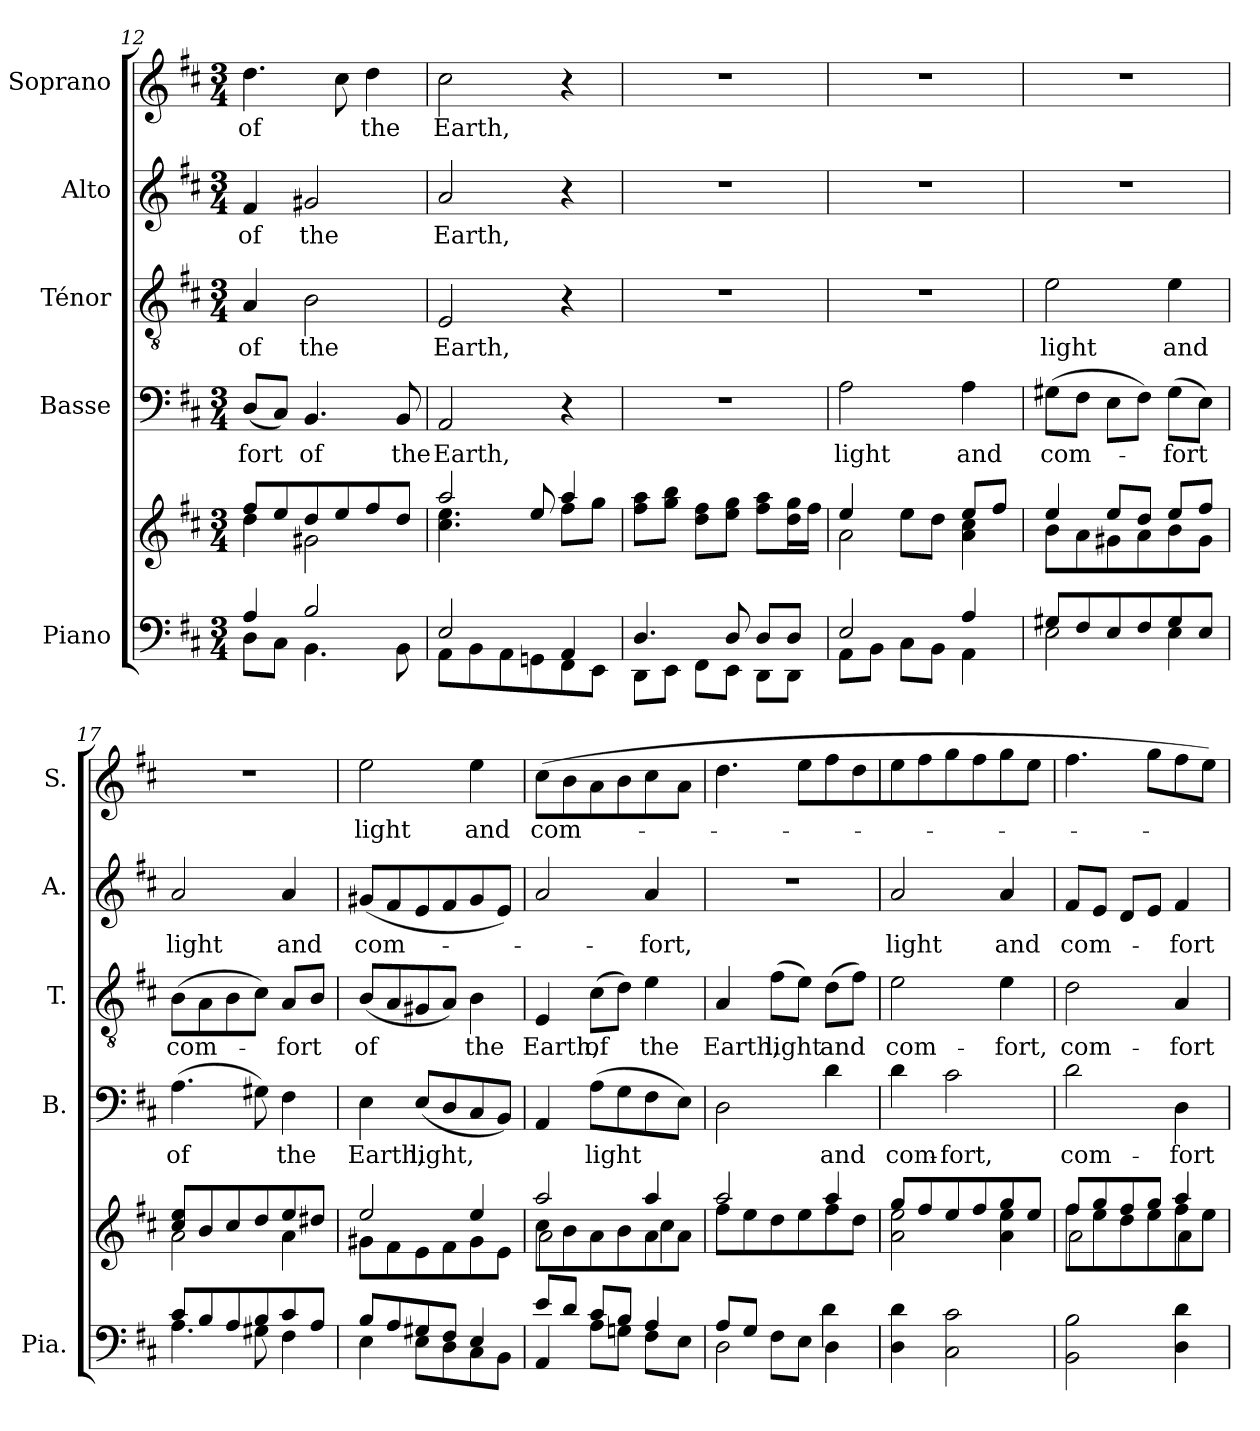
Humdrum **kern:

**kern	**kern	**kern	**text	**kern	**text	**kern	**text	**kern	**text
*part5	*part5	*part4	*part4	*part3	*part3	*part2	*part2	*part1	*part1
*staff6	*staff5	*staff4	*staff4	*staff3	*staff3	*staff2	*staff2	*staff1	*staff1
*I"Piano	*	*I"Basse	*	*I"Ténor	*	*I"Alto	*	*I"Soprano	*
*I'Pia.	*	*I'B.	*	*I'T.	*	*I'A.	*	*I'S.	*
*clefF4	*clefG2	*clefF4	*	*clefGv2	*	*clefG2	*	*clefG2	*
*k[f#c#]	*k[f#c#]	*k[f#c#]	*	*k[f#c#]	*	*k[f#c#]	*	*k[f#c#]	*
*M3/4	*M3/4	*M3/4	*	*M3/4	*	*M3/4	*	*M3/4	*
=12	=12	=12	=12	=12	=12	=12	=12	=12	=12
*^	*^	*	*	*	*	*	*	*	*
!	!	!	!	!	!LO:LY:b	!	!LO:LY:b	!	!LO:LY:b	!	!LO:LY:b
8D\L	4A/	8ff#/L	4dd\	(<8D/L	-fort	4A/	of	4f#/	of	4.dd\	of
8C#\J	.	8ee/	.	8C#/J)	.	.	.	.	.	.	.
!	!	!	!	!	!LO:LY:b	!	!LO:LY:b	!	!LO:LY:b	!	!
4.BB\	2B/	8dd/	2g#X\	4.BB/	of	2B\	the	2g#X/	the	.	.
.	.	8ee/	.	.	.	.	.	.	.	8cc#\	.
!	!	!	!	!	!	!	!	!	!	!	!LO:LY:b
.	.	8ff#/	.	.	.	.	.	.	.	4dd\	the
!	!	!	!	!	!LO:LY:b	!	!	!	!	!	!
8BB\	.	8dd/J	.	8BB/	the	.	.	.	.	.	.
=13	=13	=13	=13	=13	=13	=13	=13	=13	=13	=13	=13
!	!	!	!	!	!LO:LY:b	!	!LO:LY:b	!	!LO:LY:b	!	!LO:LY:b
8AA\L	2E/	4.cc#\ 4.ee\	2aa/	2AA/	Earth,	2E/	Earth,	2a/	Earth,	2cc#\	Earth,
8BB\	.	.	.	.	.	.	.	.	.	.	.
8AA\	.	.	.	.	.	.	.	.	.	.	.
8GGn\	.	8ee/	.	.	.	.	.	.	.	.	.
8FF#\	4AA/	8ff#\L	4aa/	4r	.	4r	.	4r	.	4r	.
8EE\J	.	8gg\J	.	.	.	.	.	.	.	.	.
*	*	*v	*v	*	*	*	*	*	*	*	*
!!LO:LB:g=z
=14	=14	=14	=14	=14	=14	=14	=14	=14	=14	=14
8DD\L	4.D/	8ff#\ 8aa\L	2.r	.	2.r	.	2.r	.	2.r	.
8EE\J	.	8gg\ 8bb\J	.	.	.	.	.	.	.	.
8FF#\L	.	8dd\ 8ff#\L	.	.	.	.	.	.	.	.
8EE\J	8D/	8ee\ 8gg\J	.	.	.	.	.	.	.	.
8DD\L	8D/L	8ff#\ 8aa\L	.	.	.	.	.	.	.	.
8DD\J	8D/J	16dd\ 16gg\L	.	.	.	.	.	.	.	.
.	.	16ff#\JJ	.	.	.	.	.	.	.	.
=15	=15	=15	=15	=15	=15	=15	=15	=15	=15	=15
*	*	*^	*	*	*	*	*	*	*	*
!	!	!	!	!	!LO:LY:b	!	!	!	!	!	!
8AA\L	2E/	2a\	4ee/	2A\	light	2.r	.	2.r	.	2.r	.
8BB\J	.	.	.	.	.	.	.	.	.	.	.
8C#\L	.	.	8ee\L	.	.	.	.	.	.	.	.
8BB\J	.	.	8dd\J	.	.	.	.	.	.	.	.
!	!	!	!	!	!LO:LY:b	!	!	!	!	!	!
4AA\	4A/	4a\ 4cc#\	8ee/L	4A\	and	.	.	.	.	.	.
.	.	.	8ff#/J	.	.	.	.	.	.	.	.
=16	=16	=16	=16	=16	=16	=16	=16	=16	=16	=16	=16
!	!	!	!	!	!LO:LY:b	!	!LO:LY:b	!	!	!	!
8G#X/L	2E\	8b\L	4ee/	(>8G#X\L	com-	2e\	light	2.r	.	2.r	.
8F#/	.	8a\	.	8F#\J	.	.	.	.	.	.	.
8E/	.	8g#X\	8ee/L	8E\L	.	.	.	.	.	.	.
8F#/	.	8a\	8dd/J	8F#\J)	.	.	.	.	.	.	.
!	!	!	!	!	!LO:LY:b	!	!LO:LY:b	!	!	!	!
8G#/	4E\	8b\	8ee/L	(>8G#\L	-fort	4e\	and	.	.	.	.
8E/J	.	8g#\J	8ff#/J	8E\J)	.	.	.	.	.	.	.
=17	=17	=17	=17	=17	=17	=17	=17	=17	=17	=17	=17
!	!	!	!	!	!LO:LY:b	!	!LO:LY:b	!	!LO:LY:b	!	!
4.A\	8c#/L	2a\	8cc#/ 8ee/L	(>4.A\	of	(>8B\L	com-	2a/	light	2.r	.
.	8B/	.	8b/	.	.	8A\	.	.	.	.	.
.	8A/	.	8cc#/	.	.	8B\	.	.	.	.	.
8G#X\	8B/	.	8dd/	8G#X\)	.	8c#\J)	.	.	.	.	.
!	!	!	!	!	!LO:LY:b	!	!LO:LY:b	!	!LO:LY:b	!	!
4F#\	8c#/	4a\	8ee/	4F#\	the	8A/L	-fort	4a/	and	.	.
.	8A/J	.	8dd#X/J	.	.	8B/J	.	.	.	.	.
=18	=18	=18	=18	=18	=18	=18	=18	=18	=18	=18	=18
!	!	!	!	!	!LO:LY:b	!	!LO:LY:b	!	!LO:LY:b	!	!LO:LY:b
4E\	8B/L	8g#X\L	2ee/	4E\	Earth,	(<8B/L	of	(<8g#X/L	com-	2ee\	light
.	8A/	8f#\	.	.	.	8A/	.	8f#/	.	.	.
!	!	!	!	!	!LO:LY:b	!	!	!	!	!	!
8E\L	8G#X/	8e\	.	(<8E/L	light,	8G#X/	.	8e/	.	.	.
8D\	8F#/J	8f#\	.	8D/	.	8A/J)	.	8f#/	.	.	.
!	!	!	!	!	!	!	!LO:LY:b	!	!	!	!LO:LY:b
8C#\	4E/	8g#\	4ee/	8C#/	.	4B\	the	8g#/	.	4ee\	and
8BB\J	.	8e\J	.	8BB/J)	.	.	.	8e/J)	.	.	.
!!LO:LB:g=z
=19	=19	=19	=19	=19	=19	=19	=19	=19	=19	=19	=19
*	*	*	*^	*	*	*	*	*	*	*	*
!	!	!	!	!	!	!	!	!LO:LY:b	!	!	!	!LO:LY:b
4AA/	8e/L	8cc#\L	2aa/	2a\	4AA/	.	4E/	Earth,	2a/	.	(>8cc#\L	com-
.	8d/J	8b\	.	.	.	.	.	.	.	.	8b\	.
!	!	!	!	!	!	!LO:LY:b	!	!LO:LY:b	!	!	!	!
8A\L	8c#/L	8a\	.	.	(>8A\L	light	(>8c#\L	of	.	.	8a\	.
8Gn\J	8B/J	8b\	.	.	8G\	.	8d\J)	.	.	.	8b\	.
!	!	!	!	!	!	!	!	!LO:LY:b	!	!LO:LY:b	!	!
8F#\L	4A/	8a\	4aa/	4cc#\	8F#\	.	4e\	the	4a/	-fort,	8cc#\	.
8E\J	.	8a\J	.	.	8E\J)	.	.	.	.	.	8a\J	.
*	*	*	*v	*v	*	*	*	*	*	*	*	*
=20	=20	=20	=20	=20	=20	=20	=20	=20	=20	=20	=20
!	!	!	!	!	!	!	!LO:LY:b	!	!	!	!
2D\	8A/L	8ff#\L	2aa/	2D\	.	4A/	Earth,	2.r	.	4.dd\	.
.	8G/J	8ee\	.	.	.	.	.	.	.	.	.
!	!	!	!	!	!	!	!LO:LY:b	!	!	!	!
.	8F#\L	8dd\	.	.	.	(>8f#\L	light	.	.	.	.
.	8E\J	8ee\	.	.	.	8e\J)	.	.	.	8ee\L	.
!	!	!	!	!	!LO:LY:b	!	!LO:LY:b	!	!	!	!
4D\	4d\	8ff#\	4aa/	4d\	and	(>8d\L	and	.	.	8ff#\	.
.	.	8dd\J	.	.	.	8f#\J)	.	.	.	8dd\	.
*v	*v	*	*	*	*	*	*	*	*	*	*
=21	=21	=21	=21	=21	=21	=21	=21	=21	=21	=21
!	!	!	!	!LO:LY:b	!	!LO:LY:b	!	!LO:LY:b	!	!
4D\ 4d\	8gg/L	2a\ 2ee\	4d\	com-	2e\	com-	2a/	light	8ee\	.
.	8ff#/	.	.	.	.	.	.	.	8ff#\	.
!	!	!	!	!LO:LY:b	!	!	!	!	!	!
2C#\ 2c#\	8ee/	.	2c#\	-fort,	.	.	.	.	8gg\	.
.	8ff#/	.	.	.	.	.	.	.	8ff#\	.
!	!	!	!	!	!	!LO:LY:b	!	!LO:LY:b	!	!
.	8gg/	4a\ 4ee\	.	.	4e\	-fort,	4a/	and	8gg\	.
.	8ee/J	.	.	.	.	.	.	.	8ee\J	.
=22	=22	=22	=22	=22	=22	=22	=22	=22	=22	=22
*	*	*^	*	*	*	*	*	*	*	*
!	!	!	!	!	!LO:LY:b	!	!LO:LY:b	!	!LO:LY:b	!	!
2BB\ 2B\	8ff#\L	8ff#/L	2a\	2d\	com-	2d\	com-	8f#/L	com-	4.ff#\	.
.	8ee\	8gg/	.	.	.	.	.	8e/J	.	.	.
.	8dd\	8ff#/	.	.	.	.	.	8d/L	.	.	.
.	8ee\	8gg/J	.	.	.	.	.	8e/J	.	8gg\L	.
!	!	!	!	!	!LO:LY:b	!	!LO:LY:b	!	!LO:LY:b	!	!
4D\ 4d\	8ff#\	4aa/	4a\	4D\	-fort	4A/	-fort	4f#/	-fort	8ff#\	.
.	8ee\J	.	.	.	.	.	.	.	.	8ee\J)	.
*	*v	*v	*v	*	*	*	*	*	*	*	*
=	=	=	=	=	=	=	=	=	=
*-	*-	*-	*-	*-	*-	*-	*-	*-	*-
